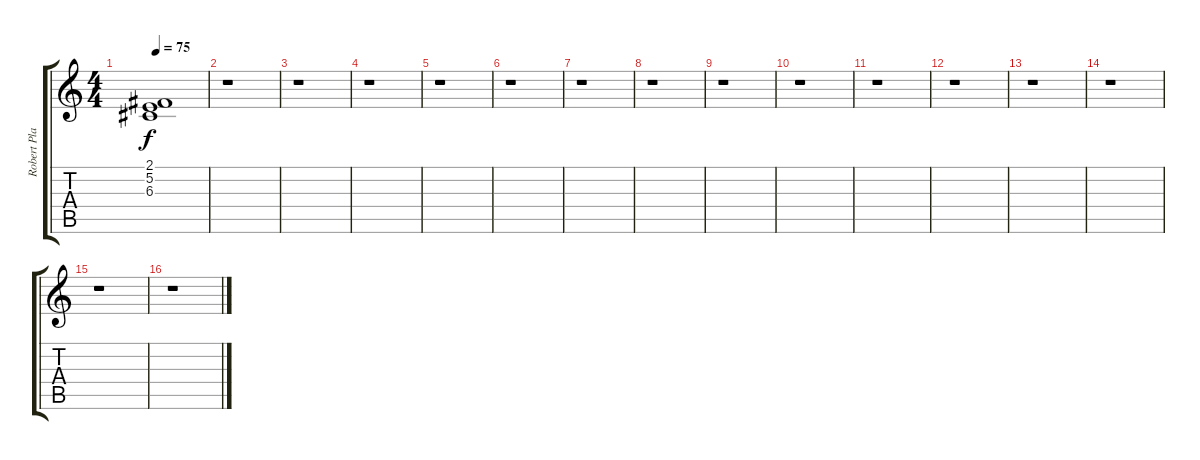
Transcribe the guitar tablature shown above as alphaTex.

\track ("Robert Plant ( Vocals)" "Robert Pla") {instrument clarinet}
\staff {score tabs}
\tuning (E4 B3 G3 D3 A2 E2) {hide}
\ts (4 4)
\tempo 75
\clef g2
\ks c
(2.1 5.2 6.3).1{dy f} |
r.1 |
r.1 |
r.1 |
r.1 |
r.1 |
r.1 |
r.1 |
r.1 |
r.1 |
r.1 |
r.1 |
r.1 |
r.1 |
r.1 |
r.1
